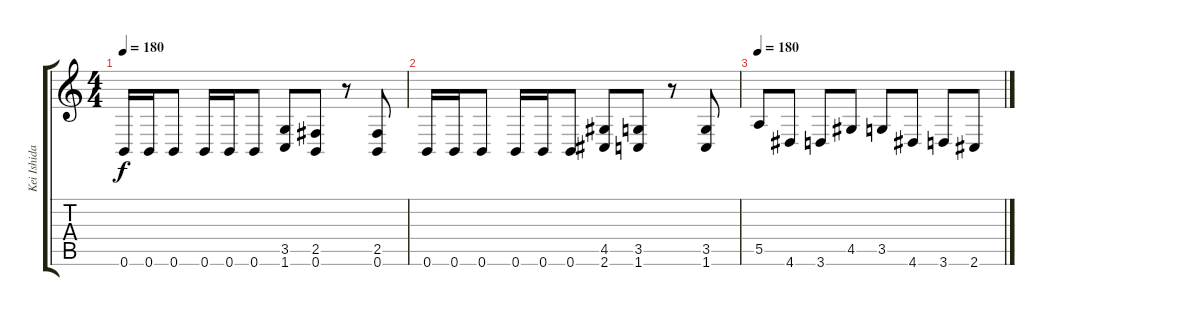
\track ("Kei Ishida" "Kei Ishida") {instrument distortionguitar}
\staff {score tabs}
\tuning (B3 Gb3 D3 A2 E2 B1) {hide}
\ts (4 4)
\tempo 180
\clef g2
\ks c
0.6.16{dy f} 0.6.16 0.6.8 0.6.16 0.6.16 0.6.8 (3.5 1.6).8 (2.5 0.6).8 r.8 (2.5 0.6).8 |
0.6.16 0.6.16 0.6.8 0.6.16 0.6.16 0.6.8 (4.5 2.6).8 (3.5 1.6).8 r.8 (3.5 1.6).8 |
\tempo 180
5.5.8 4.6.8 3.6.8 4.5.8 3.5.8 4.6.8 3.6.8 2.6.8
